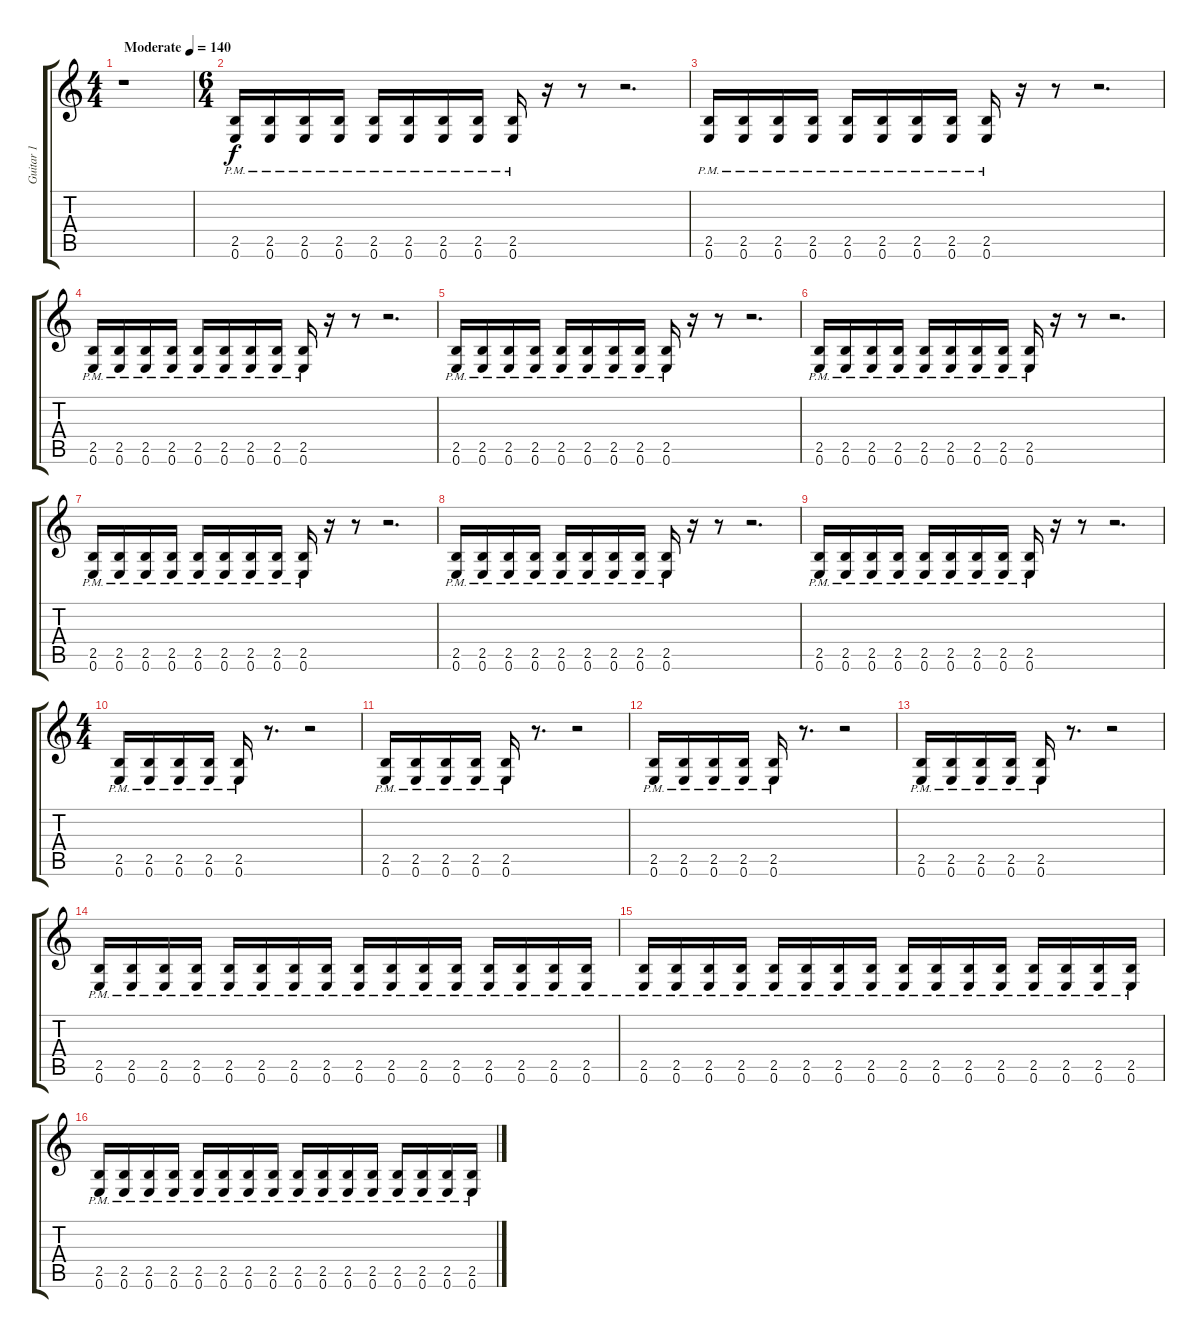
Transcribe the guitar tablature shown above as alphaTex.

\track ("Guitar 1" "Guitar 1") {instrument overdrivenguitar}
\staff {score tabs}
\tuning (E4 B3 G3 D3 A2 E2) {hide}
\ts (4 4)
\tempo (140 "Moderate")
\clef g2
\ks c
r.1{dy f instrument overdrivenguitar} |
\ts (6 4)
(2.5{pm} 0.6{pm}).16 (2.5{pm} 0.6{pm}).16 (2.5{pm} 0.6{pm}).16 (2.5{pm} 0.6{pm}).16 (2.5{pm} 0.6{pm}).16 (2.5{pm} 0.6{pm}).16 (2.5{pm} 0.6{pm}).16 (2.5{pm} 0.6{pm}).16 (2.5{pm} 0.6{pm}).16 r.16 r.8 r.2{d} |
(2.5{pm} 0.6{pm}).16 (2.5{pm} 0.6{pm}).16 (2.5{pm} 0.6{pm}).16 (2.5{pm} 0.6{pm}).16 (2.5{pm} 0.6{pm}).16 (2.5{pm} 0.6{pm}).16 (2.5{pm} 0.6{pm}).16 (2.5{pm} 0.6{pm}).16 (2.5{pm} 0.6{pm}).16 r.16 r.8 r.2{d} |
(2.5{pm} 0.6{pm}).16 (2.5{pm} 0.6{pm}).16 (2.5{pm} 0.6{pm}).16 (2.5{pm} 0.6{pm}).16 (2.5{pm} 0.6{pm}).16 (2.5{pm} 0.6{pm}).16 (2.5{pm} 0.6{pm}).16 (2.5{pm} 0.6{pm}).16 (2.5{pm} 0.6{pm}).16 r.16 r.8 r.2{d} |
(2.5{pm} 0.6{pm}).16 (2.5{pm} 0.6{pm}).16 (2.5{pm} 0.6{pm}).16 (2.5{pm} 0.6{pm}).16 (2.5{pm} 0.6{pm}).16 (2.5{pm} 0.6{pm}).16 (2.5{pm} 0.6{pm}).16 (2.5{pm} 0.6{pm}).16 (2.5{pm} 0.6{pm}).16 r.16 r.8 r.2{d} |
(2.5{pm} 0.6{pm}).16 (2.5{pm} 0.6{pm}).16 (2.5{pm} 0.6{pm}).16 (2.5{pm} 0.6{pm}).16 (2.5{pm} 0.6{pm}).16 (2.5{pm} 0.6{pm}).16 (2.5{pm} 0.6{pm}).16 (2.5{pm} 0.6{pm}).16 (2.5{pm} 0.6{pm}).16 r.16 r.8 r.2{d} |
(2.5{pm} 0.6{pm}).16 (2.5{pm} 0.6{pm}).16 (2.5{pm} 0.6{pm}).16 (2.5{pm} 0.6{pm}).16 (2.5{pm} 0.6{pm}).16 (2.5{pm} 0.6{pm}).16 (2.5{pm} 0.6{pm}).16 (2.5{pm} 0.6{pm}).16 (2.5{pm} 0.6{pm}).16 r.16 r.8 r.2{d} |
(2.5{pm} 0.6{pm}).16 (2.5{pm} 0.6{pm}).16 (2.5{pm} 0.6{pm}).16 (2.5{pm} 0.6{pm}).16 (2.5{pm} 0.6{pm}).16 (2.5{pm} 0.6{pm}).16 (2.5{pm} 0.6{pm}).16 (2.5{pm} 0.6{pm}).16 (2.5{pm} 0.6{pm}).16 r.16 r.8 r.2{d} |
(2.5{pm} 0.6{pm}).16 (2.5{pm} 0.6{pm}).16 (2.5{pm} 0.6{pm}).16 (2.5{pm} 0.6{pm}).16 (2.5{pm} 0.6{pm}).16 (2.5{pm} 0.6{pm}).16 (2.5{pm} 0.6{pm}).16 (2.5{pm} 0.6{pm}).16 (2.5{pm} 0.6{pm}).16 r.16 r.8 r.2{d} |
\ts (4 4)
(2.5{pm} 0.6{pm}).16 (2.5{pm} 0.6{pm}).16 (2.5{pm} 0.6{pm}).16 (2.5{pm} 0.6{pm}).16 (2.5{pm} 0.6{pm}).16 r.8{d} r.2 |
(2.5{pm} 0.6{pm}).16 (2.5{pm} 0.6{pm}).16 (2.5{pm} 0.6{pm}).16 (2.5{pm} 0.6{pm}).16 (2.5{pm} 0.6{pm}).16 r.8{d} r.2 |
(2.5{pm} 0.6{pm}).16 (2.5{pm} 0.6{pm}).16 (2.5{pm} 0.6{pm}).16 (2.5{pm} 0.6{pm}).16 (2.5{pm} 0.6{pm}).16 r.8{d} r.2 |
(2.5{pm} 0.6{pm}).16 (2.5{pm} 0.6{pm}).16 (2.5{pm} 0.6{pm}).16 (2.5{pm} 0.6{pm}).16 (2.5{pm} 0.6{pm}).16 r.8{d} r.2 |
(2.5{pm} 0.6{pm}).16 (2.5{pm} 0.6{pm}).16 (2.5{pm} 0.6{pm}).16 (2.5{pm} 0.6{pm}).16 (2.5{pm} 0.6{pm}).16 (2.5{pm} 0.6{pm}).16 (2.5{pm} 0.6{pm}).16 (2.5{pm} 0.6{pm}).16 (2.5{pm} 0.6{pm}).16 (2.5{pm} 0.6{pm}).16 (2.5{pm} 0.6{pm}).16 (2.5{pm} 0.6{pm}).16 (2.5{pm} 0.6{pm}).16 (2.5{pm} 0.6{pm}).16 (2.5{pm} 0.6{pm}).16 (2.5{pm} 0.6{pm}).16 |
(2.5{pm} 0.6{pm}).16 (2.5{pm} 0.6{pm}).16 (2.5{pm} 0.6{pm}).16 (2.5{pm} 0.6{pm}).16 (2.5{pm} 0.6{pm}).16 (2.5{pm} 0.6{pm}).16 (2.5{pm} 0.6{pm}).16 (2.5{pm} 0.6{pm}).16 (2.5{pm} 0.6{pm}).16 (2.5{pm} 0.6{pm}).16 (2.5{pm} 0.6{pm}).16 (2.5{pm} 0.6{pm}).16 (2.5{pm} 0.6{pm}).16 (2.5{pm} 0.6{pm}).16 (2.5{pm} 0.6{pm}).16 (2.5{pm} 0.6{pm}).16 |
(2.5{pm} 0.6{pm}).16 (2.5{pm} 0.6{pm}).16 (2.5{pm} 0.6{pm}).16 (2.5{pm} 0.6{pm}).16 (2.5{pm} 0.6{pm}).16 (2.5{pm} 0.6{pm}).16 (2.5{pm} 0.6{pm}).16 (2.5{pm} 0.6{pm}).16 (2.5{pm} 0.6{pm}).16 (2.5{pm} 0.6{pm}).16 (2.5{pm} 0.6{pm}).16 (2.5{pm} 0.6{pm}).16 (2.5{pm} 0.6{pm}).16 (2.5{pm} 0.6{pm}).16 (2.5{pm} 0.6{pm}).16 (2.5{pm} 0.6{pm}).16
